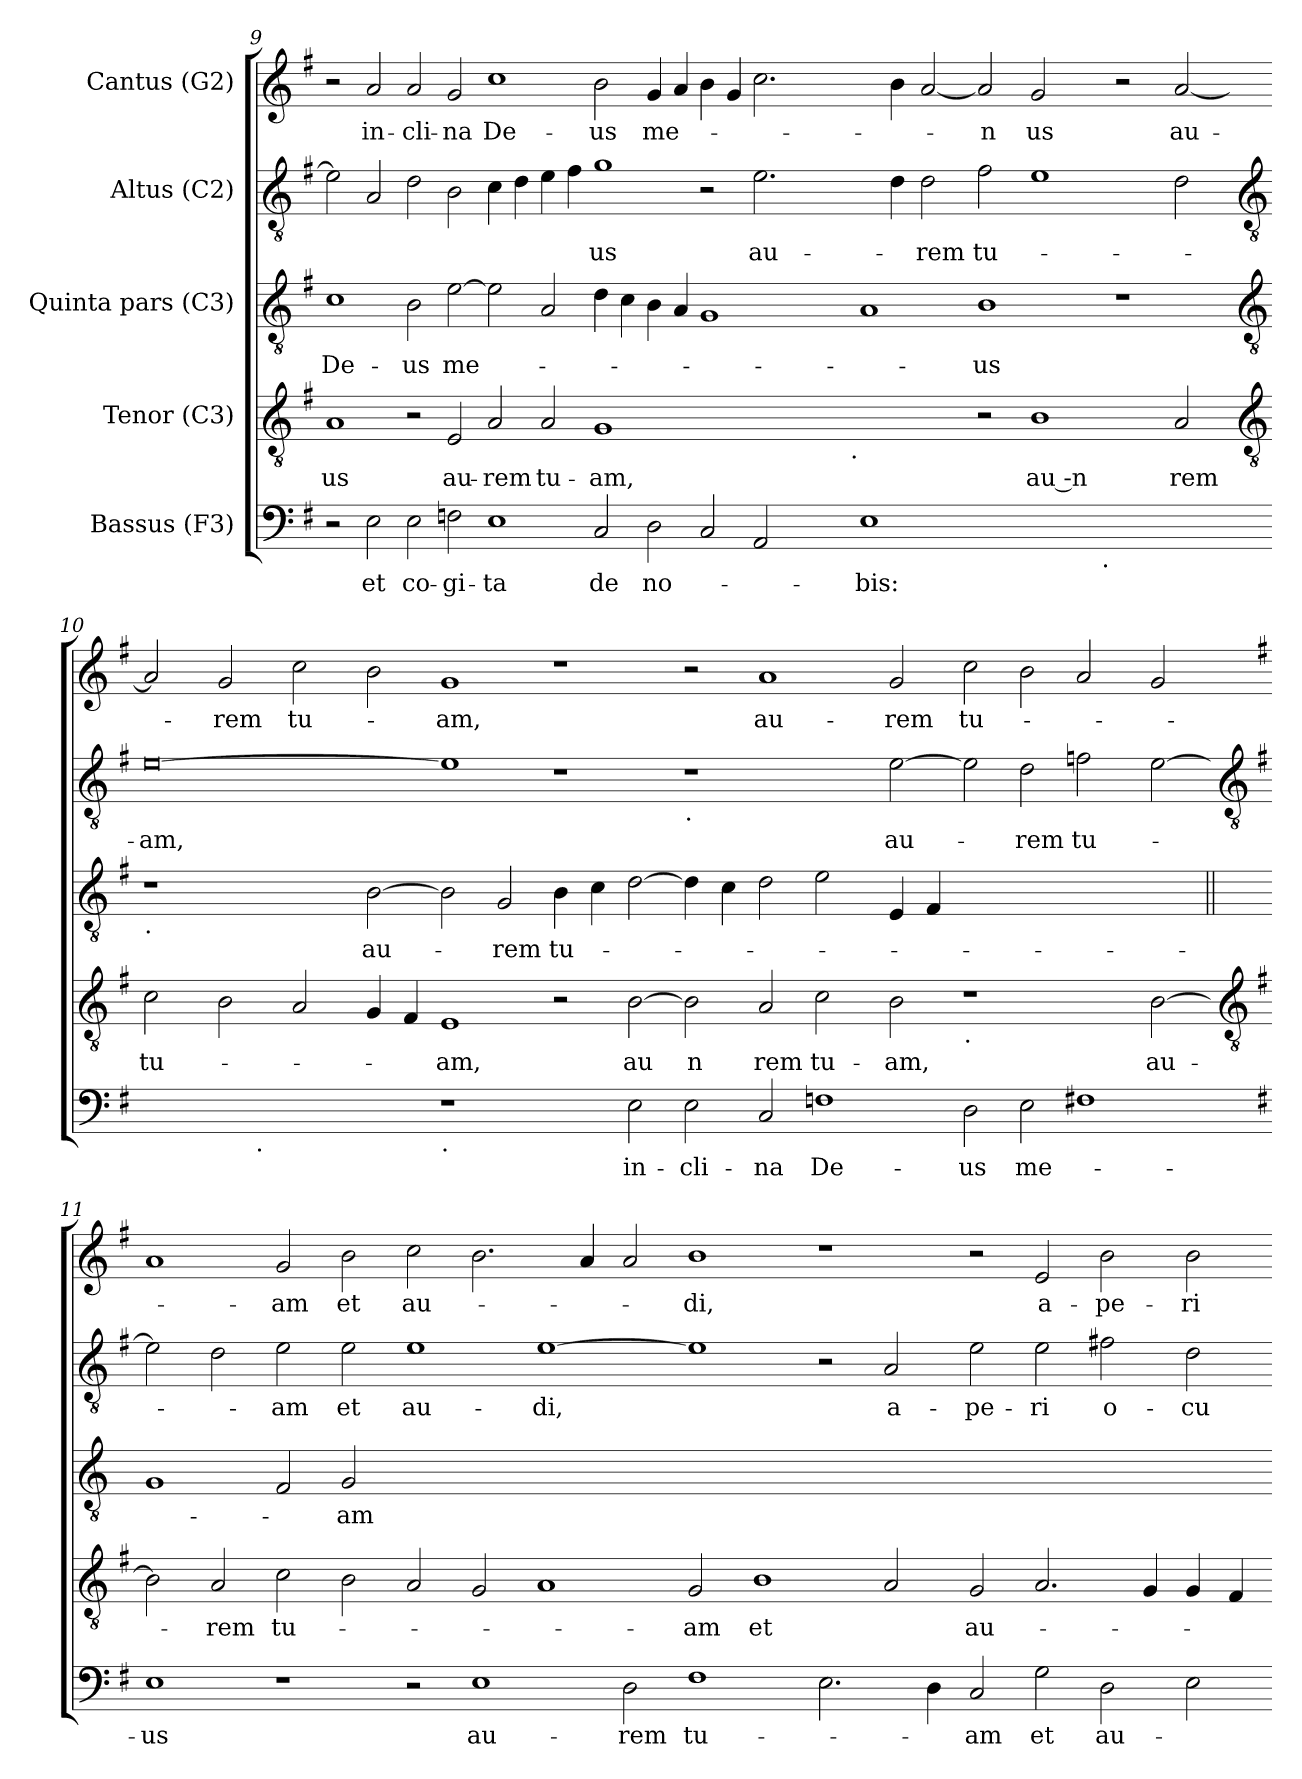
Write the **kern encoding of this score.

**kern	**text	**kern	**text	**kern	**text	**kern	**text	**kern	**text
*part5	*part5	*part4	*part4	*part3	*part3	*part2	*part2	*part1	*part1
*staff5	*staff5	*staff4	*staff4	*staff3	*staff3	*staff2	*staff2	*staff1	*staff1
*I"Bassus (F3)	*	*I"Tenor (C3)	*	*I"Quinta pars (C3)	*	*I"Altus (C2)	*	*I"Cantus (G2)	*
!!LO:LB:g=z
*clefF4	*	*clefGv2	*	*clefGv2	*	*clefGv2	*	*clefG2	*
*k[f#]	*	*k[f#]	*	*k[f#]	*	*k[f#]	*	*k[f#]	*
*G:	*	*G:	*	*G:	*	*G:	*	*G:	*
=9	=9	=9	=9	=9	=9	=9	=9	=9	=9
!	!	!	!LO:LY:b	!	!LO:LY:b	!	!	!	!
2r	.	1A	-us	1c	De-	2e\]	.	2r	.
!	!LO:LY:b	!	!	!	!	!	!	!	!LO:LY:b
2E\	et	.	.	.	.	2A/	.	2a/	in-
!	!LO:LY:b	!	!	!	!LO:LY:b	!	!	!	!LO:LY:b
2E\	co-	2r	.	2B\	-us	2d\	.	2a/	-cli-
!	!LO:LY:b	!	!LO:LY:b	!	!LO:LY:b	!	!	!	!LO:LY:b
2Fn\	-gi-	2E/	au-	[2e\	me-	2B\	.	2g/	-na
!	!LO:LY:b	!	!LO:LY:b	!	!	!	!	!	!LO:LY:b
1E	-ta	2A/	-rem	2e\]	.	4c\	.	1cc	De-
.	.	.	.	.	.	4d\	.	.	.
!	!	!	!LO:LY:b	!	!	!	!	!	!
.	.	2A/	tu-	2A/	.	4e\	.	.	.
.	.	.	.	.	.	4f#\	.	.	.
!	!LO:LY:b	!	!LO:LY:b	!	!	!	!LO:LY:b	!	!LO:LY:b
2C/	de	1G	-am,	4d\	.	1g	-us	2b\	-us
.	.	.	.	4c\	.	.	.	.	.
!	!LO:LY:b	!	!	!	!	!	!	!	!LO:LY:b
2D\	no-	.	.	4B\	.	.	.	4g/	me-
.	.	.	.	4A/	.	.	.	4a/	.
2C/	.	4ryy	.	1G	.	2r	.	4b\	.
.	.	4ryy	.	.	.	.	.	4g/	.
!	!	!	!	!	!	!	!LO:LY:b	!	!
2AA/	.	4ryy	.	.	.	2.e\	au-	2.cc\	.
.	.	64ryy	.	.	.	.	.	.	.
.	.	64ryy	.	.	.	.	.	.	.
.	.	64ryy	.	.	.	.	.	.	.
.	.	64ryy	.	.	.	.	.	.	.
.	.	64ryy	.	.	.	.	.	.	.
.	.	64ryy	.	.	.	.	.	.	.
.	.	64ryy	.	.	.	.	.	.	.
.	.	64ryy	.	.	.	.	.	.	.
.	.	64ryy	.	.	.	.	.	.	.
.	.	64ryy	.	.	.	.	.	.	.
.	.	64ryy	.	.	.	.	.	.	.
.	.	64ryy	.	.	.	.	.	.	.
.	.	64ryy	.	.	.	.	.	.	.
.	.	64ryy	.	.	.	.	.	.	.
!	!	!LO:TX:b:t=.	!	!	!	!	!	!	!
.	.	64ryy	.	.	.	.	.	.	.
.	.	4ryy	.	.	.	.	.	.	.
!	!LO:LY:b	!	!	!	!	!	!	!	!
1E	-bis:	.	.	1A	.	.	.	.	.
.	.	4ryy	.	.	.	.	.	.	.
.	.	.	.	.	.	4d\	.	4b\	.
.	.	4ryy	.	.	.	.	.	.	.
!	!	!	!	!	!	!	!LO:LY:b	!	!
.	.	.	.	.	.	2d\	-rem	[2a/	.
.	.	4ryy	.	.	.	.	.	.	.
.	.	64ryy	.	.	.	.	.	.	.
!	!	!	!	!	!LO:LY:b	!	!LO:LY:b	!	!LO:LY:b
4ryy	.	2r	.	1B	-us	2f#\	tu-	2a/]	-n
4ryy	.	.	.	.	.	.	.	.	.
!	!	!	!LO:LY:b	!	!	!	!	!	!LO:LY:b
4ryy	.	1B	au -n	.	.	1e	.	2g/	us
32ryy	.	.	.	.	.	.	.	.	.
32ryy	.	.	.	.	.	.	.	.	.
32ryy	.	.	.	.	.	.	.	.	.
32ryy	.	.	.	.	.	.	.	.	.
32ryy	.	.	.	.	.	.	.	.	.
32ryy	.	.	.	.	.	.	.	.	.
!LO:TX:b:t=.	!	!	!	!	!	!	!	!	!
32ryy	.	.	.	.	.	.	.	.	.
4ryy	.	.	.	.	.	.	.	.	.
.	.	.	.	1r	.	.	.	2r	.
4ryy	.	.	.	.	.	.	.	.	.
4ryy	.	.	.	.	.	.	.	.	.
!	!	!	!LO:LY:b	!	!	!	!	!	!LO:LY:b
.	.	2A/	rem	.	.	2d\	.	[2a/	au-
4ryy	.	.	.	.	.	.	.	.	.
32ryy	.	.	.	.	.	.	.	.	.
!!LO:LB:g=z
=10-	=10-	=10-	=10-	=10-	=10-	=10-	=10-	=10-	=10-
*	*	*clefGv2	*	*clefGv2	*	*clefGv2	*	*	*
!	!	!	!	!LO:TX:b:t=.	!	!	!	!	!
!	!	!	!LO:LY:b	!	!	!	!LO:LY:b	!	!
4ryy	.	2c\	tu-	1r	.	[0e	-am,	2a/]	.
4ryy	.	.	.	.	.	.	.	.	.
!	!	!	!	!	!	!	!	!	!LO:LY:b
4ryy	.	2B\	.	.	.	.	.	2g/	-rem
!LO:TX:b:t=.	!	!	!	!	!	!	!	!	!
4ryy	.	.	.	.	.	.	.	.	.
!	!	!	!	!	!	!	!	!	!LO:LY:b
4ryy	.	2A/	.	4ryy	.	.	.	2cc\	tu-
4ryy	.	.	.	4ryy	.	.	.	.	.
!	!	!	!	!	!LO:LY:b	!	!	!	!
4ryy	.	4G/	.	[2B\	au-	.	.	2b\	.
4ryy	.	4F#/	.	.	.	.	.	.	.
!LO:TX:b:t=.	!	!	!	!	!	!	!	!	!
!	!	!	!LO:LY:b	!	!	!	!	!	!LO:LY:b
1r	.	1E	-am,	2B\]	.	1e]	.	1g	-am,
!	!	!	!	!	!LO:LY:b	!	!	!	!
.	.	.	.	2G/	-rem	.	.	.	.
!	!	!	!	!	!LO:LY:b	!	!	!	!
4ryy	.	2r	.	4B\	tu-	1r	.	1r	.
4ryy	.	.	.	4c\	.	.	.	.	.
!	!LO:LY:b	!	!LO:LY:b	!	!	!	!	!	!
2E\	in-	[2B\	au	[2d\	.	.	.	.	.
!	!	!	!	!	!	!LO:TX:b:t=.	!	!	!
!	!LO:LY:b	!	!LO:LY:b	!	!	!	!	!	!
2E\	-cli-	2B\]	n	4d\]	.	1r	.	2r	.
.	.	.	.	4c\	.	.	.	.	.
!	!LO:LY:b	!	!LO:LY:b	!	!	!	!	!	!LO:LY:b
2C/	-na	2A/	rem	2d\	.	.	.	1a	au-
!	!LO:LY:b	!	!LO:LY:b	!	!	!	!	!	!
1Fn	De-	2c\	tu-	2e\	.	4ryy	.	.	.
.	.	.	.	.	.	4ryy	.	.	.
!	!	!	!LO:LY:b	!	!	!	!LO:LY:b	!	!LO:LY:b
.	.	2B\	-am,	4E/	.	[2e\	au-	2g/	-rem
.	.	.	.	4F#/	.	.	.	.	.
!	!	!LO:TX:b:t=.	!	!	!	!	!	!	!
!	!LO:LY:b	!	!	!	!	!	!	!	!LO:LY:b
2D\	-us	1r	.	0ryy	.	2e\]	.	2cc\	tu-
!	!LO:LY:b	!	!	!	!	!	!LO:LY:b	!	!
2E\	me-	.	.	.	.	2d\	-rem	2b\	.
!	!	!	!	!	!	!	!LO:LY:b	!	!
1F#X	.	4ryy	.	.	.	2fn\	tu-	2a/	.
.	.	4ryy	.	.	.	.	.	.	.
!	!	!	!LO:LY:b	!	!	!	!	!	!
.	.	[2B\	au-	.	.	[2e\	.	2g/	.
!!LO:LB:g=z
=11-	=11-	=11-	=11-	=11||	=11-	=11-	=11-	=11-	=11-
*	*	*clefGv2	*	*	*	*clefGv2	*	*	*
*	*	*	*	*k[]	*	*	*	*	*
*	*	*	*	*C:	*	*	*	*	*
!	!LO:LY:b	!	!	!	!	!	!	!	!
1E	-us	2B\]	.	1G	.	2e\]	.	1a	.
!	!	!	!LO:LY:b	!	!	!	!	!	!
.	.	2A/	-rem	.	.	2d\	.	.	.
!	!	!	!LO:LY:b	!	!	!	!LO:LY:b	!	!LO:LY:b
1r	.	2c\	tu-	2F/	.	2e\	-am	2g/	-am
!	!	!	!	!	!LO:LY:b	!	!LO:LY:b	!	!LO:LY:b
.	.	2B\	.	2G/	-am	2e\	et	2b\	et
!	!	!	!	!	!	!	!LO:LY:b	!	!LO:LY:b
2r	.	2A/	.	00.ryy	.	1e	au-	2cc\	au-
!	!LO:LY:b	!	!	!	!	!	!	!	!
1E	au-	2G/	.	.	.	.	.	2.b\	.
!	!	!	!	!	!	!	!LO:LY:b	!	!
.	.	1A	.	.	.	[1e	-di,	.	.
.	.	.	.	.	.	.	.	4a/	.
!	!LO:LY:b	!	!	!	!	!	!	!	!
2D\	-rem	.	.	.	.	.	.	2a/	.
!	!LO:LY:b	!	!LO:LY:b	!	!	!	!	!	!LO:LY:b
1F#	tu-	2G/	-am	.	.	1e]	.	1b	-di,
!	!	!	!LO:LY:b	!	!	!	!	!	!
.	.	1B	et	.	.	.	.	.	.
2.E\	.	.	.	.	.	2r	.	1r	.
!	!	!	!	!	!	!	!LO:LY:b	!	!
.	.	2A/	.	.	.	2A/	a-	.	.
4D\	.	.	.	.	.	.	.	.	.
!	!LO:LY:b	!	!LO:LY:b	!	!	!	!LO:LY:b	!	!
2C/	-am	2G/	au-	.	.	2e\	-pe-	2r	.
!	!LO:LY:b	!	!	!	!	!	!LO:LY:b	!	!LO:LY:b
2G\	et	2.A/	.	.	.	2e\	-ri	2e/	a-
!	!LO:LY:b	!	!	!	!	!	!LO:LY:b	!	!LO:LY:b
2D\	au-	.	.	.	.	2f#\	o-	2b\	-pe-
.	.	4G/	.	.	.	.	.	.	.
!	!	!	!	!	!	!	!LO:LY:b	!	!LO:LY:b
2E\	.	4G/	.	.	.	2d\	-cu-	2b\	-ri
.	.	4F#/	.	.	.	.	.	.	.
=-	=-	=-	=-	=-	=-	=-	=-	=-	=-
*-	*-	*-	*-	*-	*-	*-	*-	*-	*-
